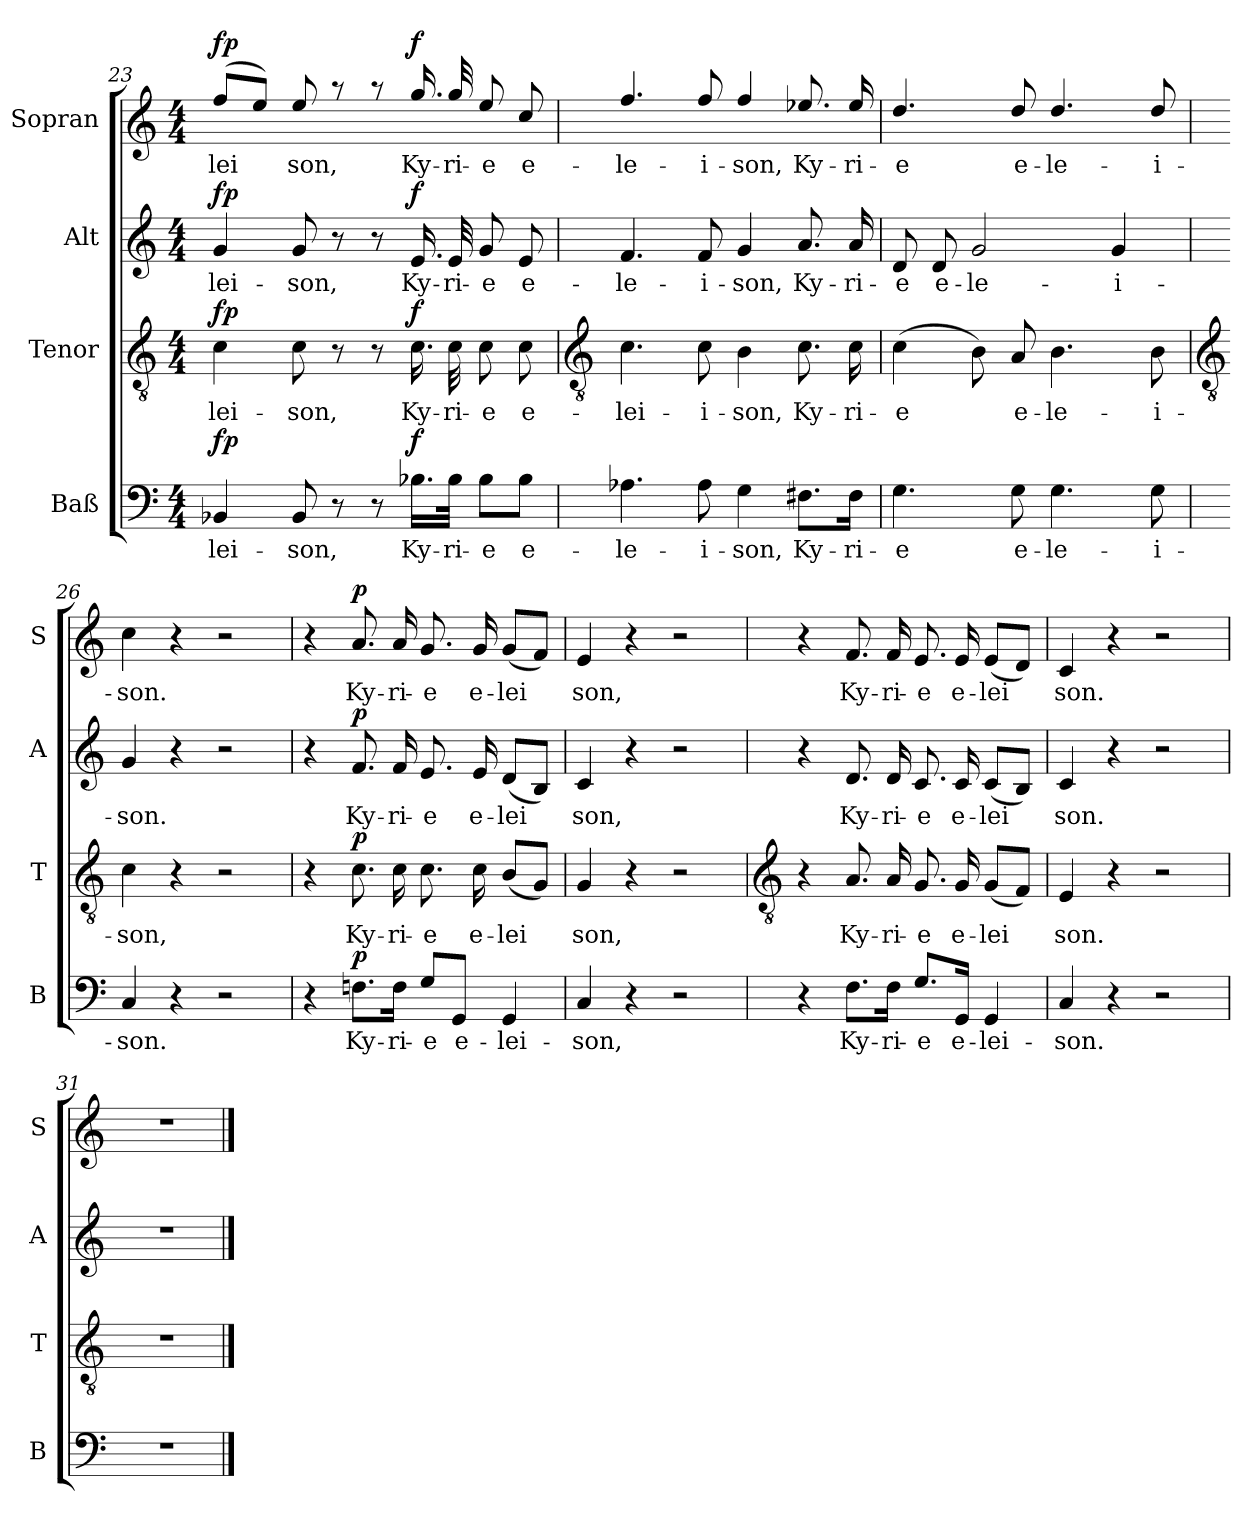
**kern	**text	**dynam	**kern	**text	**dynam	**kern	**text	**dynam	**kern	**text	**dynam
*part4	*part4	*part4	*part3	*part3	*part3	*part2	*part2	*part2	*part1	*part1	*part1
*staff4	*staff4	*staff4	*staff3	*staff3	*staff3	*staff2	*staff2	*staff2	*staff1	*staff1	*staff1
*I"Baß	*	*	*I"Tenor	*	*	*I"Alt	*	*	*I"Sopran	*	*
*I'B	*	*	*I'T	*	*	*I'A	*	*	*I'S	*	*
*clefF4	*	*	*clefGv2	*	*	*clefG2	*	*	*clefG2	*	*
*k[]	*	*	*k[]	*	*	*k[]	*	*	*k[]	*	*
*C:	*	*	*C:	*	*	*C:	*	*	*C:	*	*
*M4/4	*	*	*M4/4	*	*	*M4/4	*	*	*M4/4	*	*
=23	=23	=23	=23	=23	=23	=23	=23	=23	=23	=23	=23
!	!LO:LY:b	!LO:DY:a	!	!LO:LY:b	!LO:DY:b	!	!LO:LY:b	!LO:DY:a	!	!LO:LY:b	!LO:DY:a
*	*	*	*	*	*	*	*	*	*^	*	*
4BB-X	-lei-	fp	4c	-lei-	fp	4g	-lei-	fp	(>8ffL	1ryy	-lei	fp
.	.	.	.	.	.	.	.	.	8eeJ)	.	.	.
!	!LO:LY:b	!	!	!LO:LY:b	!	!	!LO:LY:b	!	!	!	!LO:LY:b	!
8BB-	-son,	.	8c	-son,	.	8g	-son,	.	8ee	.	son,	.
8r	.	.	8r	.	.	8r	.	.	8r	.	.	.
8r	.	.	8r	.	.	8r	.	.	8r	.	.	.
!	!LO:LY:b	!LO:DY:a	!	!LO:LY:b	!LO:DY:b	!	!LO:LY:b	!LO:DY:b	!	!	!LO:LY:b	!LO:DY:a
16.B-X\LL	Ky-	f	16.c	Ky-	f	16.e	Ky-	f	16.gg	.	Ky-	f
!	!LO:LY:b	!	!	!LO:LY:b	!	!	!LO:LY:b	!	!	!	!LO:LY:b	!
32B-\JJk	-ri-	.	32c	-ri-	.	32e	-ri-	.	32gg	.	-ri-	.
!	!LO:LY:b	!	!	!LO:LY:b	!	!	!LO:LY:b	!	!	!	!LO:LY:b	!
8B-\L	-e	.	8c	-e	.	8g	-e	.	8ee	.	-e	.
!	!LO:LY:b	!	!	!LO:LY:b	!	!	!LO:LY:b	!	!	!	!LO:LY:b	!
8B-\J	e-	.	8c	e-	.	8e	e-	.	8cc	.	e-	.
!!LO:LB:g=z	!!
=24	=24	=24	=24	=24	=24	=24	=24	=24	=24	=24	=24	=24
*	*	*	*clefGv2	*	*	*	*	*	*	*	*	*
!	!LO:LY:b	!	!	!LO:LY:b	!	!	!LO:LY:b	!	!	!	!LO:LY:b	!
4.A-X	-le-	.	4.c	-lei-	.	4.f	-le-	.	4.ff	1ryy	-le-	.
!	!LO:LY:b	!	!	!LO:LY:b	!	!	!LO:LY:b	!	!	!	!LO:LY:b	!
8A-	-i-	.	8c	-i-	.	8f	-i-	.	8ff	.	-i-	.
!	!LO:LY:b	!	!	!LO:LY:b	!	!	!LO:LY:b	!	!	!	!LO:LY:b	!
4G	-son,	.	4B	-son,	.	4g	-son,	.	4ff	.	-son,	.
!	!LO:LY:b	!	!	!LO:LY:b	!	!	!LO:LY:b	!	!	!	!LO:LY:b	!
8.F#X\L	Ky-	.	8.c	Ky-	.	8.a	Ky-	.	8.ee-X	.	Ky-	.
!	!LO:LY:b	!	!	!LO:LY:b	!	!	!LO:LY:b	!	!	!	!LO:LY:b	!
16F#\Jk	-ri-	.	16c	-ri-	.	16a	-ri-	.	16ee-	.	-ri-	.
=25	=25	=25	=25	=25	=25	=25	=25	=25	=25	=25	=25	=25
!	!LO:LY:b	!	!	!LO:LY:b	!	!	!LO:LY:b	!	!	!	!LO:LY:b	!
4.G	-e	.	(>4c	-e	.	8d	-e	.	4.dd	1ryy	-e	.
!	!	!	!	!	!	!	!LO:LY:b	!	!	!	!	!
.	.	.	.	.	.	8d	e-	.	.	.	.	.
!	!	!	!	!	!	!	!LO:LY:b	!	!	!	!	!
.	.	.	8B)	.	.	2g	-le-	.	.	.	.	.
!	!LO:LY:b	!	!	!LO:LY:b	!	!	!	!	!	!	!LO:LY:b	!
8G	e-	.	8A	e-	.	.	.	.	8dd	.	e-	.
!	!LO:LY:b	!	!	!LO:LY:b	!	!	!	!	!	!	!LO:LY:b	!
4.G	-le-	.	4.B	-le-	.	.	.	.	4.dd	.	-le-	.
!	!	!	!	!	!	!	!LO:LY:b	!	!	!	!	!
.	.	.	.	.	.	4g	-i-	.	.	.	.	.
!	!LO:LY:b	!	!	!LO:LY:b	!	!	!	!	!	!	!LO:LY:b	!
8G	-i-	.	8B	-i-	.	.	.	.	8dd	.	-i-	.
*	*	*	*	*	*	*	*	*	*v	*v	*	*
!!LO:LB:g=z
=26	=26	=26	=26	=26	=26	=26	=26	=26	=26	=26	=26
*	*	*	*clefGv2	*	*	*	*	*	*	*	*
!	!LO:LY:b	!	!	!LO:LY:b	!	!	!LO:LY:b	!	!	!LO:LY:b	!
4C	-son.	.	4c	-son,	.	4g	-son.	.	4cc	-son.	.
4r	.	.	4r	.	.	4r	.	.	4r	.	.
2r	.	.	2r	.	.	2r	.	.	2r	.	.
=27	=27	=27	=27	=27	=27	=27	=27	=27	=27	=27	=27
4r	.	.	4r	.	.	4r	.	.	4r	.	.
!	!LO:LY:b	!LO:DY:a	!	!LO:LY:b	!LO:DY:a	!	!LO:LY:b	!LO:DY:a	!	!LO:LY:b	!LO:DY:a
8.Fn\L	Ky-	p	8.c	Ky-	p	8.f	Ky-	p	8.a	Ky-	p
!	!LO:LY:b	!	!	!LO:LY:b	!	!	!LO:LY:b	!	!	!LO:LY:b	!
16F\Jk	-ri-	.	16c	-ri-	.	16f	-ri-	.	16a	-ri-	.
!	!LO:LY:b	!	!	!LO:LY:b	!	!	!LO:LY:b	!	!	!LO:LY:b	!
8G/L	-e	.	8.c	-e	.	8.e	-e	.	8.g	-e	.
!	!LO:LY:b	!	!	!	!	!	!	!	!	!	!
8GG/J	e-	.	.	.	.	.	.	.	.	.	.
!	!	!	!	!LO:LY:b	!	!	!LO:LY:b	!	!	!LO:LY:b	!
.	.	.	16c	e-	.	16e	e-	.	16g	e-	.
!	!LO:LY:b	!	!	!LO:LY:b	!	!	!LO:LY:b	!	!	!LO:LY:b	!
4GG	-lei-	.	(<8BL	-lei	.	(<8dL	-lei	.	(<8gL	-lei	.
.	.	.	8GJ)	.	.	8BJ)	.	.	8fJ)	.	.
=28	=28	=28	=28	=28	=28	=28	=28	=28	=28	=28	=28
!	!LO:LY:b	!	!	!LO:LY:b	!	!	!LO:LY:b	!	!	!LO:LY:b	!
4C	-son,	.	4G	-son,	.	4c	-son,	.	4e	-son,	.
4r	.	.	4r	.	.	4r	.	.	4r	.	.
2r	.	.	2r	.	.	2r	.	.	2r	.	.
!!LO:LB:g=z
=29	=29	=29	=29	=29	=29	=29	=29	=29	=29	=29	=29
*	*	*	*clefGv2	*	*	*	*	*	*	*	*
4r	.	.	4r	.	.	4r	.	.	4r	.	.
!	!LO:LY:b	!	!	!LO:LY:b	!	!	!LO:LY:b	!	!	!LO:LY:b	!
8.F\L	Ky-	.	8.A	Ky-	.	8.d	Ky-	.	8.f	Ky-	.
!	!LO:LY:b	!	!	!LO:LY:b	!	!	!LO:LY:b	!	!	!LO:LY:b	!
16F\Jk	-ri-	.	16A	-ri-	.	16d	-ri-	.	16f	-ri-	.
!	!LO:LY:b	!	!	!LO:LY:b	!	!	!LO:LY:b	!	!	!LO:LY:b	!
8.G/L	-e	.	8.G	-e	.	8.c	-e	.	8.e	-e	.
!	!LO:LY:b	!	!	!LO:LY:b	!	!	!LO:LY:b	!	!	!LO:LY:b	!
16GG/Jk	e-	.	16G	e-	.	16c	e-	.	16e	e-	.
!	!LO:LY:b	!	!	!LO:LY:b	!	!	!LO:LY:b	!	!	!LO:LY:b	!
4GG	-lei-	.	(<8GL	-lei	.	(<8cL	-lei	.	(<8eL	-lei	.
.	.	.	8FJ)	.	.	8BJ)	.	.	8dJ)	.	.
=30	=30	=30	=30	=30	=30	=30	=30	=30	=30	=30	=30
!	!LO:LY:b	!	!	!LO:LY:b	!	!	!LO:LY:b	!	!	!LO:LY:b	!
4C	-son.	.	4E	son.	.	4c	son.	.	4c	son.	.
4r	.	.	4r	.	.	4r	.	.	4r	.	.
2r	.	.	2r	.	.	2r	.	.	2r	.	.
=31	=31	=31	=31	=31	=31	=31	=31	=31	=31	=31	=31
1r	.	.	1r	.	.	1r	.	.	1r	.	.
==	==	==	==	==	==	==	==	==	==	==	==
*-	*-	*-	*-	*-	*-	*-	*-	*-	*-	*-	*-
